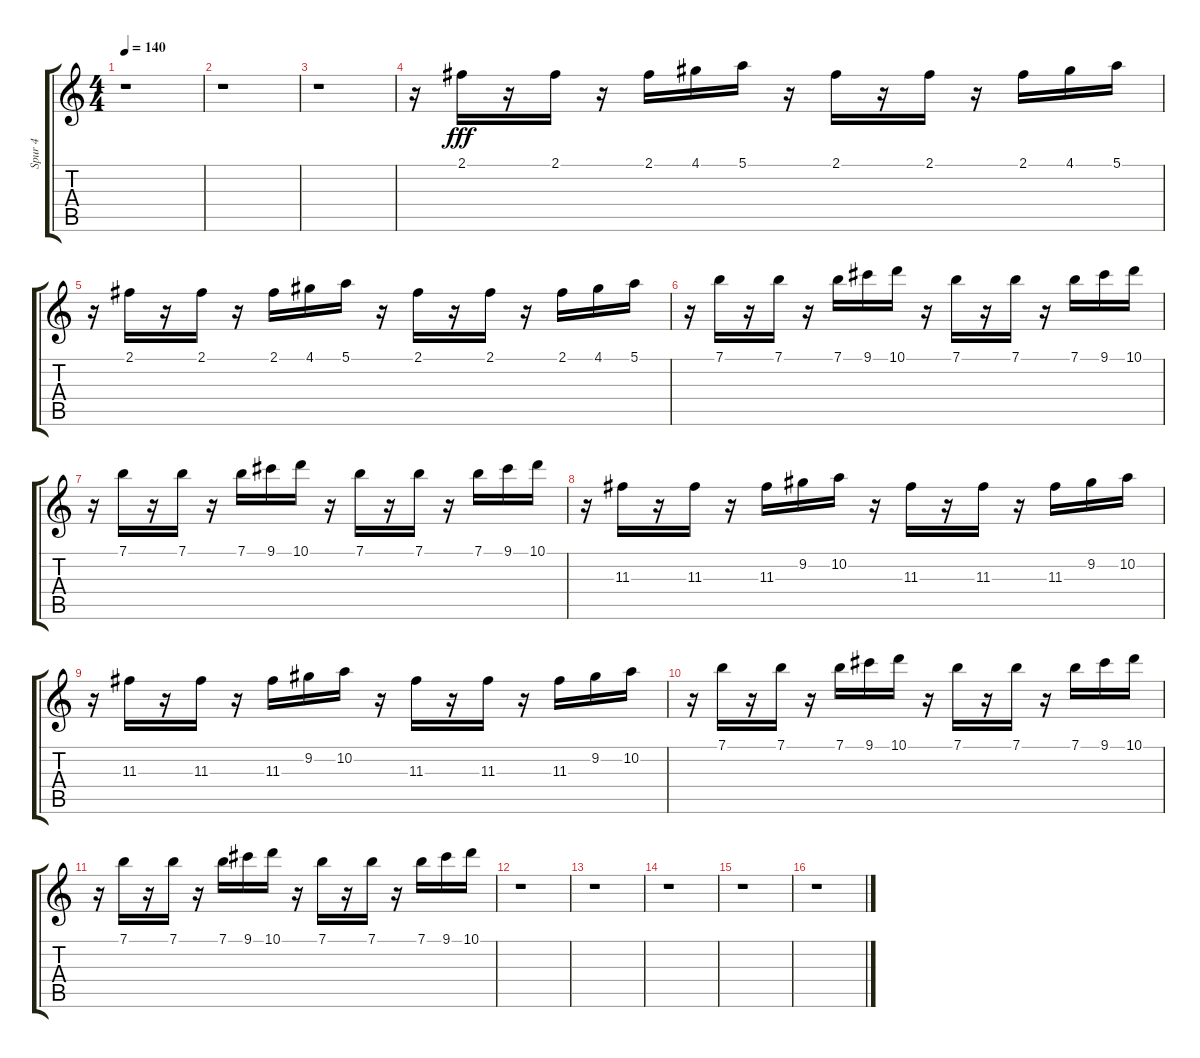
\track ("Spur 4" "Spur 4") {instrument distortionguitar}
\staff {score tabs}
\tuning (E4 B3 G3 D3 A2 E2) {hide}
\ts (4 4)
\tempo 140
\clef g2
\ks c
r.1{dy fff} |
r.1 |
r.1 |
r.16 2.1.16 r.16 2.1.16 r.16 2.1.16 4.1.16 5.1.16 r.16 2.1.16 r.16 2.1.16 r.16 2.1.16 4.1.16 5.1.16 |
r.16 2.1.16 r.16 2.1.16 r.16 2.1.16 4.1.16 5.1.16 r.16 2.1.16 r.16 2.1.16 r.16 2.1.16 4.1.16 5.1.16 |
r.16 7.1.16 r.16 7.1.16 r.16 7.1.16 9.1.16 10.1.16 r.16 7.1.16 r.16 7.1.16 r.16 7.1.16 9.1.16 10.1.16 |
r.16 7.1.16 r.16 7.1.16 r.16 7.1.16 9.1.16 10.1.16 r.16 7.1.16 r.16 7.1.16 r.16 7.1.16 9.1.16 10.1.16 |
r.16 11.3.16 r.16 11.3.16 r.16 11.3.16 9.2.16 10.2.16 r.16 11.3.16 r.16 11.3.16 r.16 11.3.16 9.2.16 10.2.16 |
r.16 11.3.16 r.16 11.3.16 r.16 11.3.16 9.2.16 10.2.16 r.16 11.3.16 r.16 11.3.16 r.16 11.3.16 9.2.16 10.2.16 |
r.16 7.1.16 r.16 7.1.16 r.16 7.1.16 9.1.16 10.1.16 r.16 7.1.16 r.16 7.1.16 r.16 7.1.16 9.1.16 10.1.16 |
r.16 7.1.16 r.16 7.1.16 r.16 7.1.16 9.1.16 10.1.16 r.16 7.1.16 r.16 7.1.16 r.16 7.1.16 9.1.16 10.1.16 |
r.1 |
r.1 |
r.1 |
r.1 |
r.1
